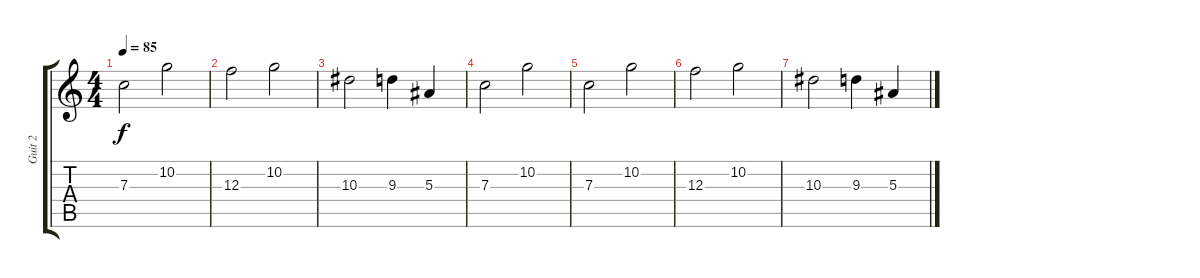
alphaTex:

\track ("Guit 2" "Guit 2") {instrument distortionguitar}
\staff {score tabs}
\tuning (D4 A3 F3 C3 G2 C2) {hide}
\ts (4 4)
\tempo 85
\clef g2
\ks c
7.3.2{dy f} 10.2.2 |
12.3.2 10.2.2 |
10.3.2 9.3.4 5.3.4 |
7.3.2 10.2.2 |
7.3.2 10.2.2 |
12.3.2 10.2.2 |
10.3.2 9.3.4 5.3.4
